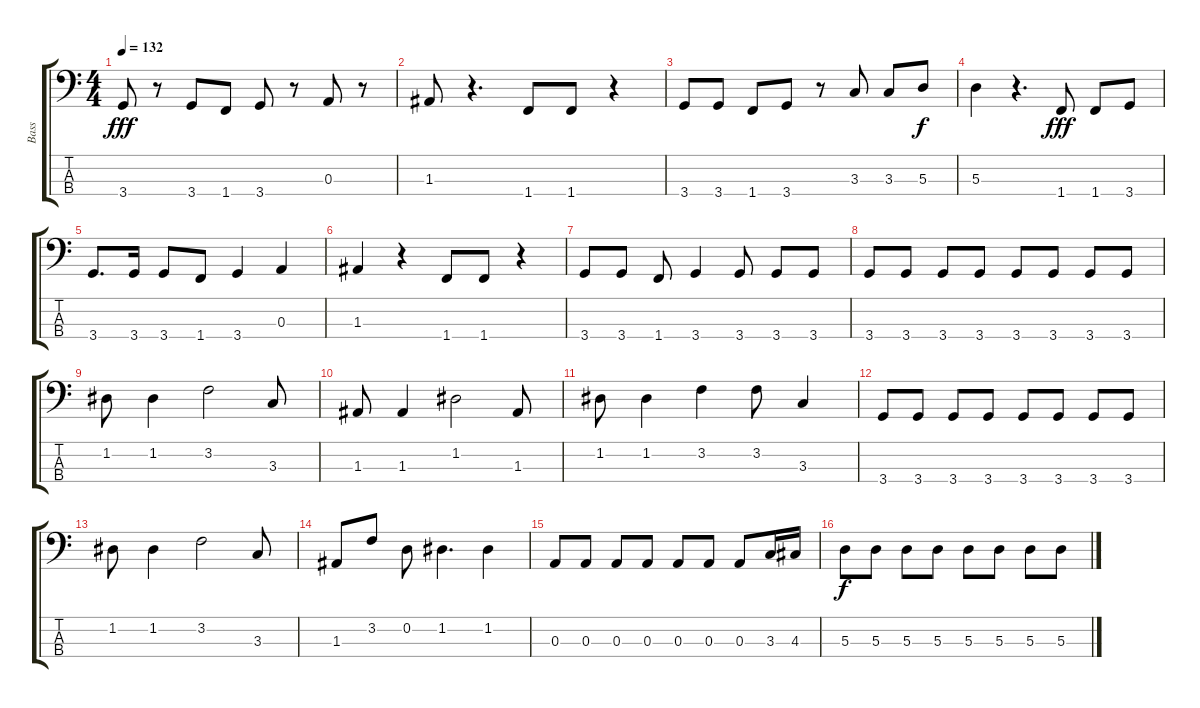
\track ("Bass" "Bass") {instrument electricbasspick}
\staff {score tabs}
\tuning (G2 D2 A1 E1) {hide}
\ts (4 4)
\tempo 132
\clef f4
\ks c
3.4.8{dy fff} r.8 3.4.8 1.4.8 3.4.8 r.8 0.3.8 r.8 |
1.3.8 r.4{d} 1.4.8 1.4.8 r.4 |
3.4.8 3.4.8 1.4.8 3.4.8 r.8 3.3.8 3.3.8 5.3.8{dy f} |
5.3.4 r.4{d} 1.4.8{dy fff} 1.4.8 3.4.8 |
3.4.8{d} 3.4.16 3.4.8 1.4.8 3.4.4 0.3.4 |
1.3.4 r.4 1.4.8 1.4.8 r.4 |
3.4.8 3.4.8 1.4.8 3.4.4 3.4.8 3.4.8 3.4.8 |
3.4.8 3.4.8 3.4.8 3.4.8 3.4.8 3.4.8 3.4.8 3.4.8 |
1.2.8 1.2.4 3.2.2 3.3.8 |
1.3.8 1.3.4 1.2.2 1.3.8 |
1.2.8 1.2.4 3.2.4 3.2.8 3.3.4 |
3.4.8 3.4.8 3.4.8 3.4.8 3.4.8 3.4.8 3.4.8 3.4.8 |
1.2.8 1.2.4 3.2.2 3.3.8 |
1.3.8 3.2.8 0.2.8 1.2.4{d} 1.2.4 |
0.3.8 0.3.8 0.3.8 0.3.8 0.3.8 0.3.8 0.3.8 3.3.16 4.3.16 |
5.3.8{dy f} 5.3.8 5.3.8 5.3.8 5.3.8 5.3.8 5.3.8 5.3.8
